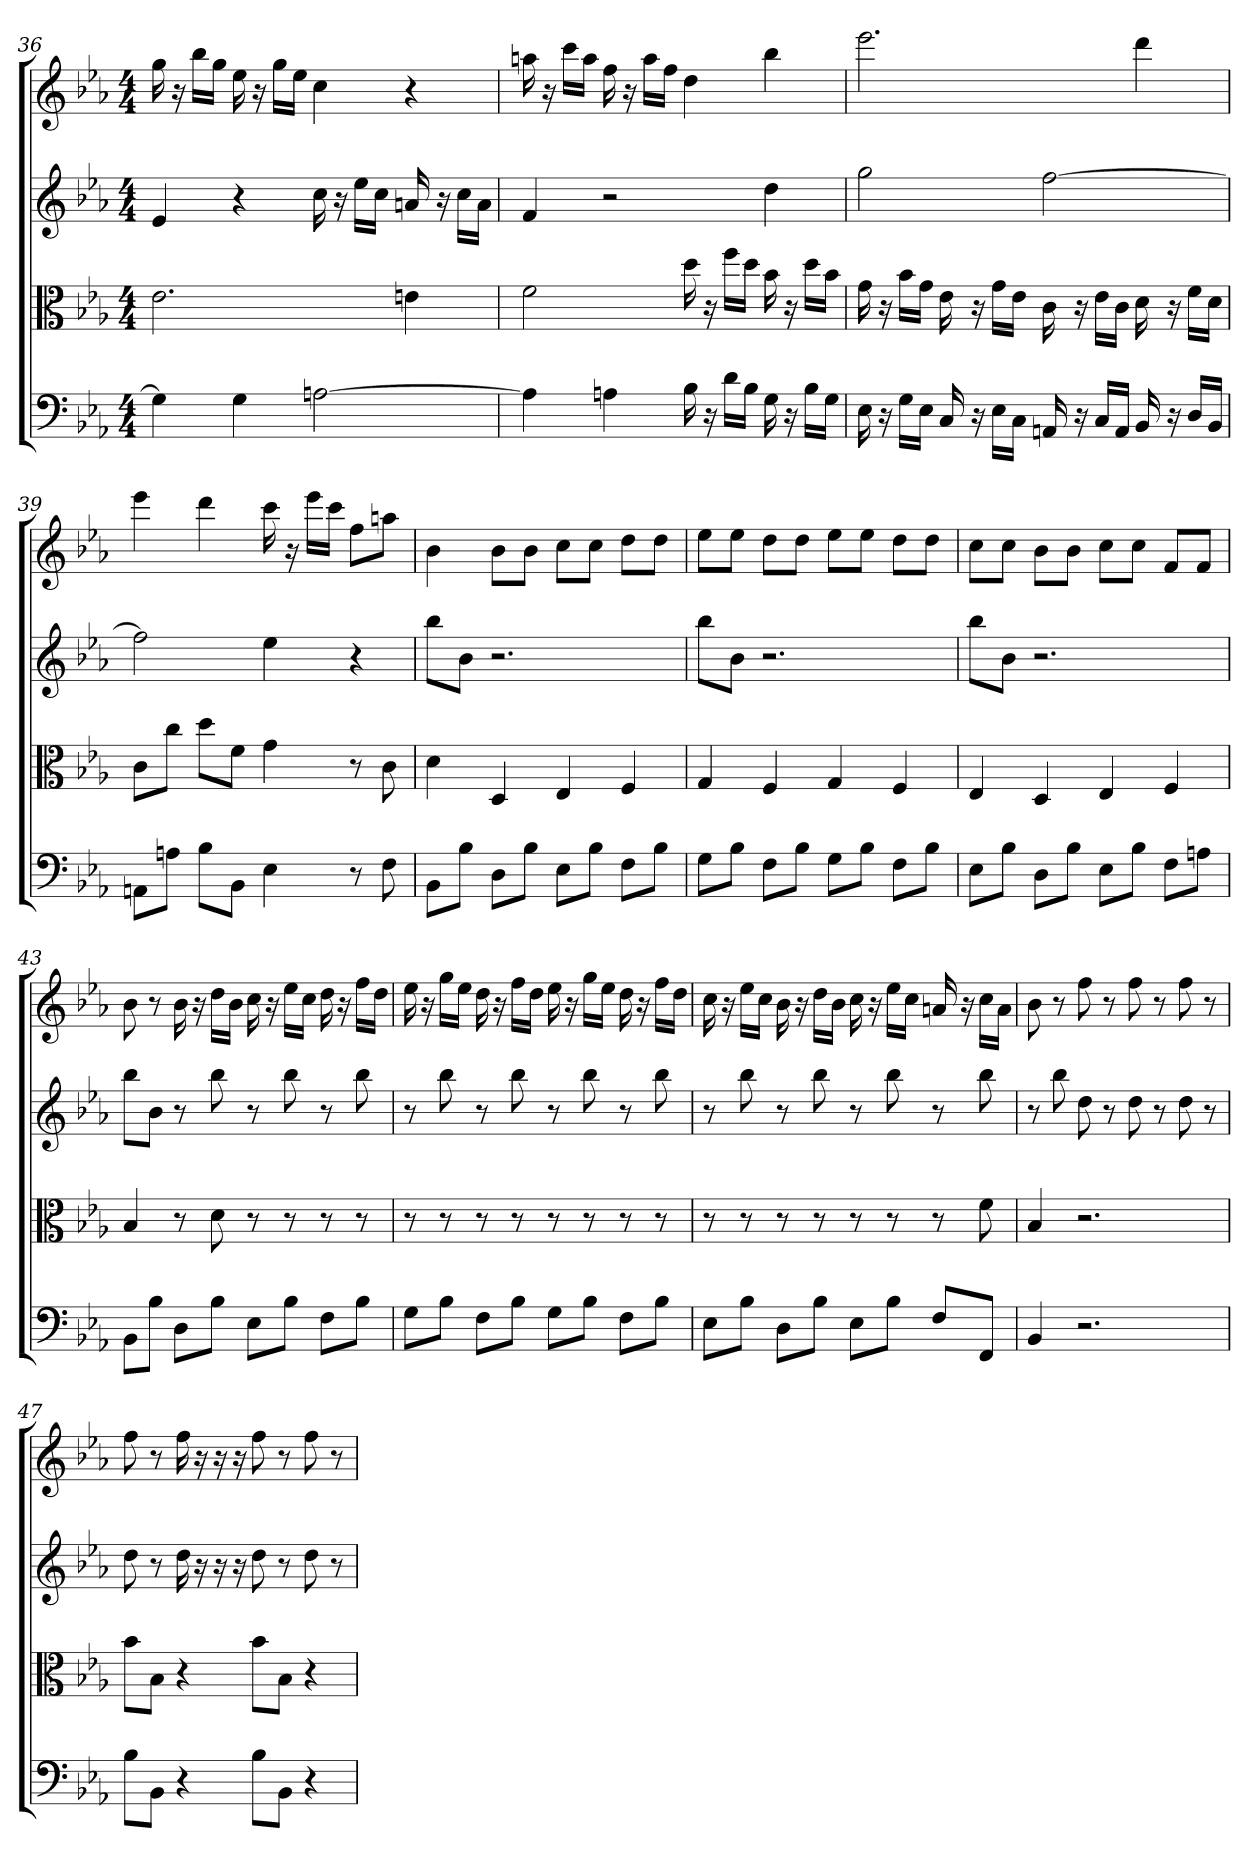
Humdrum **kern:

**kern	**kern	**kern	**kern
*part4	*part3	*part2	*part1
*staff4	*staff3	*staff2	*staff1
*clefF4	*clefC3	*clefG2	*clefG2
*k[b-e-a-]	*k[b-e-a-]	*k[b-e-a-]	*k[b-e-a-]
*E-:	*E-:	*E-:	*E-:
*M4/4	*M4/4	*M4/4	*M4/4
=36	=36	=36	=36
4G]	2.e-	4e-	16gg
.	.	.	16r
.	.	.	16bb-\LL
.	.	.	16gg\JJ
4G	.	4r	16ee-
.	.	.	16r
.	.	.	16gg\LL
.	.	.	16ee-\JJ
[2An	.	16cc	4cc
.	.	16r	.
.	.	16ee-\LL	.
.	.	16cc\JJ	.
.	4en	16an	4r
.	.	16r	.
.	.	16cc\LL	.
.	.	16a\JJ	.
=37	=37	=37	=37
4A]	2f	4f	16aan
.	.	.	16r
.	.	.	16ccc\LL
.	.	.	16aa\JJ
4An	.	2r	16ff
.	.	.	16r
.	.	.	16aa\LL
.	.	.	16ff\JJ
16B-	16dd	.	4dd
16r	16r	.	.
16d\LL	16ff\LL	.	.
16B-\JJ	16dd\JJ	.	.
16G	16b-	4dd	4bb-
16r	16r	.	.
16B-\LL	16dd\LL	.	.
16G\JJ	16b-\JJ	.	.
=38	=38	=38	=38
16E-	16g	2gg	2.eee-
16r	16r	.	.
16G\LL	16b-\LL	.	.
16E-\JJ	16g\JJ	.	.
16C	16e-	.	.
16r	16r	.	.
16E-\LL	16g\LL	.	.
16C\JJ	16e-\JJ	.	.
16AAn	16c	[2ff	.
16r	16r	.	.
16C/LL	16e-\LL	.	.
16AA/JJ	16c\JJ	.	.
16BB-	16d	.	4ddd
16r	16r	.	.
16D/LL	16f\LL	.	.
16BB-/JJ	16d\JJ	.	.
=39	=39	=39	=39
8AAn\L	8c\L	2ff]	4eee-
8An\J	8cc\J	.	.
8B-\L	8dd\L	.	4ddd
8BB-\J	8f\J	.	.
4E-	4g	4ee-	16ccc
.	.	.	16r
.	.	.	16eee-\LL
.	.	.	16ccc\JJ
8r	8r	4r	8ff\L
8F	8c	.	8aan\J
=40	=40	=40	=40
8BB-\L	4d	8bb-\L	4b-
8B-\J	.	8b-\J	.
8D\L	4D	2.r	8b-\L
8B-\J	.	.	8b-\J
8E-\L	4E-	.	8cc\L
8B-\J	.	.	8cc\J
8F\L	4F	.	8dd\L
8B-\J	.	.	8dd\J
=41	=41	=41	=41
8G\L	4G	8bb-\L	8ee-\L
8B-\J	.	8b-\J	8ee-\J
8F\L	4F	2.r	8dd\L
8B-\J	.	.	8dd\J
8G\L	4G	.	8ee-\L
8B-\J	.	.	8ee-\J
8F\L	4F	.	8dd\L
8B-\J	.	.	8dd\J
=42	=42	=42	=42
8E-\L	4E-	8bb-\L	8cc\L
8B-\J	.	8b-\J	8cc\J
8D\L	4D	2.r	8b-\L
8B-\J	.	.	8b-\J
8E-\L	4E-	.	8cc\L
8B-\J	.	.	8cc\J
8F\L	4F	.	8f/L
8An\J	.	.	8f/J
=43	=43	=43	=43
8BB-\L	4B-	8bb-\L	8b-
8B-\J	.	8b-\J	8r
8D\L	8r	8r	16b-
.	.	.	16r
8B-\J	8d	8bb-	16dd\LL
.	.	.	16b-\JJ
8E-\L	8r	8r	16cc
.	.	.	16r
8B-\J	8r	8bb-	16ee-\LL
.	.	.	16cc\JJ
8F\L	8r	8r	16dd
.	.	.	16r
8B-\J	8r	8bb-	16ff\LL
.	.	.	16dd\JJ
=44	=44	=44	=44
8G\L	8r	8r	16ee-
.	.	.	16r
8B-\J	8r	8bb-	16gg\LL
.	.	.	16ee-\JJ
8F\L	8r	8r	16dd
.	.	.	16r
8B-\J	8r	8bb-	16ff\LL
.	.	.	16dd\JJ
8G\L	8r	8r	16ee-
.	.	.	16r
8B-\J	8r	8bb-	16gg\LL
.	.	.	16ee-\JJ
8F\L	8r	8r	16dd
.	.	.	16r
8B-\J	8r	8bb-	16ff\LL
.	.	.	16dd\JJ
=45	=45	=45	=45
8E-\L	8r	8r	16cc
.	.	.	16r
8B-\J	8r	8bb-	16ee-\LL
.	.	.	16cc\JJ
8D\L	8r	8r	16b-
.	.	.	16r
8B-\J	8r	8bb-	16dd\LL
.	.	.	16b-\JJ
8E-\L	8r	8r	16cc
.	.	.	16r
8B-\J	8r	8bb-	16ee-\LL
.	.	.	16cc\JJ
8F/L	8r	8r	16an
.	.	.	16r
8FF/J	8f	8bb-	16cc\LL
.	.	.	16a\JJ
=46	=46	=46	=46
4BB-	4B-	8r	8b-
.	.	8bb-	8r
2.r	2.r	8dd	8ff
.	.	8r	8r
.	.	8dd	8ff
.	.	8r	8r
.	.	8dd	8ff
.	.	8r	8r
=47	=47	=47	=47
8B-\L	8b-\L	8dd	8ff
8BB-\J	8B-\J	8r	8r
4r	4r	16dd	16ff
.	.	16r	16r
.	.	16r	16r
.	.	16r	16r
8B-\L	8b-\L	8dd	8ff
8BB-\J	8B-\J	8r	8r
4r	4r	8dd	8ff
.	.	8r	8r
=	=	=	=
*-	*-	*-	*-
